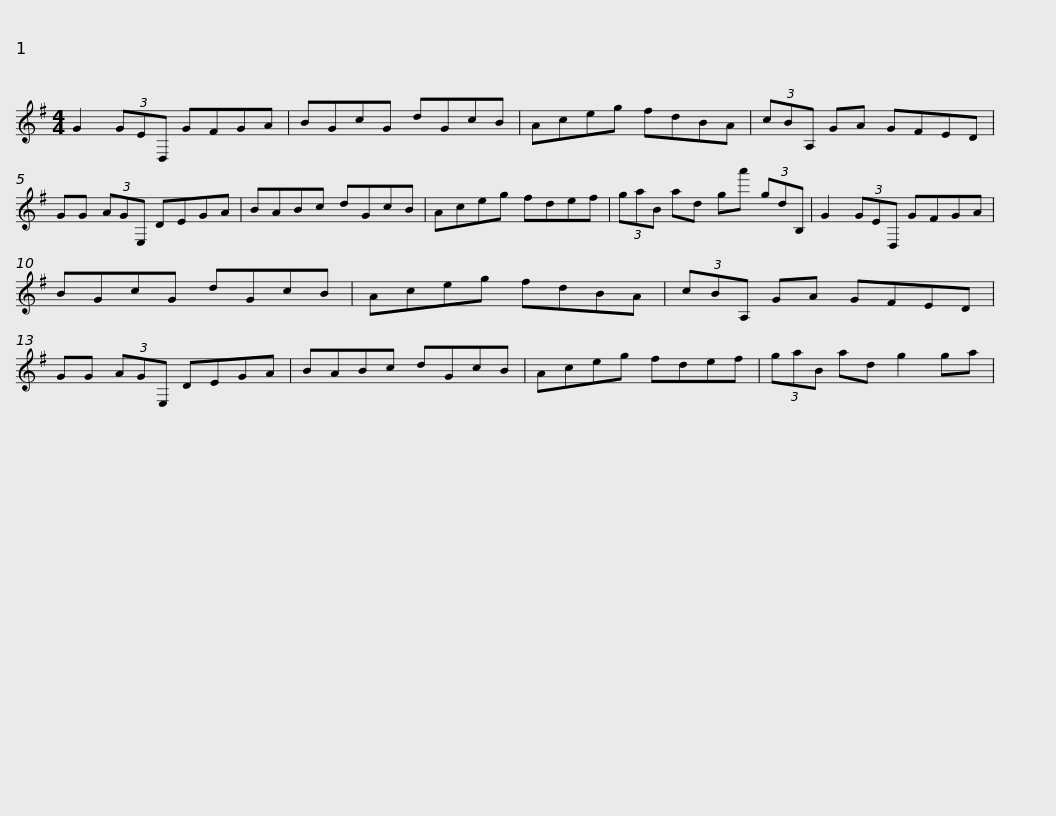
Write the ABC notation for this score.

X:1
L:1/8
M:4/4
I:linebreak $
K:G
V:1 treble
V:1
 G2 (3GED, GFGA | BGcG dGcB | Aceg fdBA | (3cBA, GA GFED | GG (3AGE, DEGA |$ %5
 BABc dGcB | Aceg fdef | (3gaB ad ga' (3gdB, | G2 (3GED, GFGA | BGcG dGcB |$ %10
 Aceg fdBA | (3cBA, GA GFED | GG (3AGE, DEGA | BABc dGcB | Aceg fdef |$ %15
 (3gaB ad g2 ga | %16
